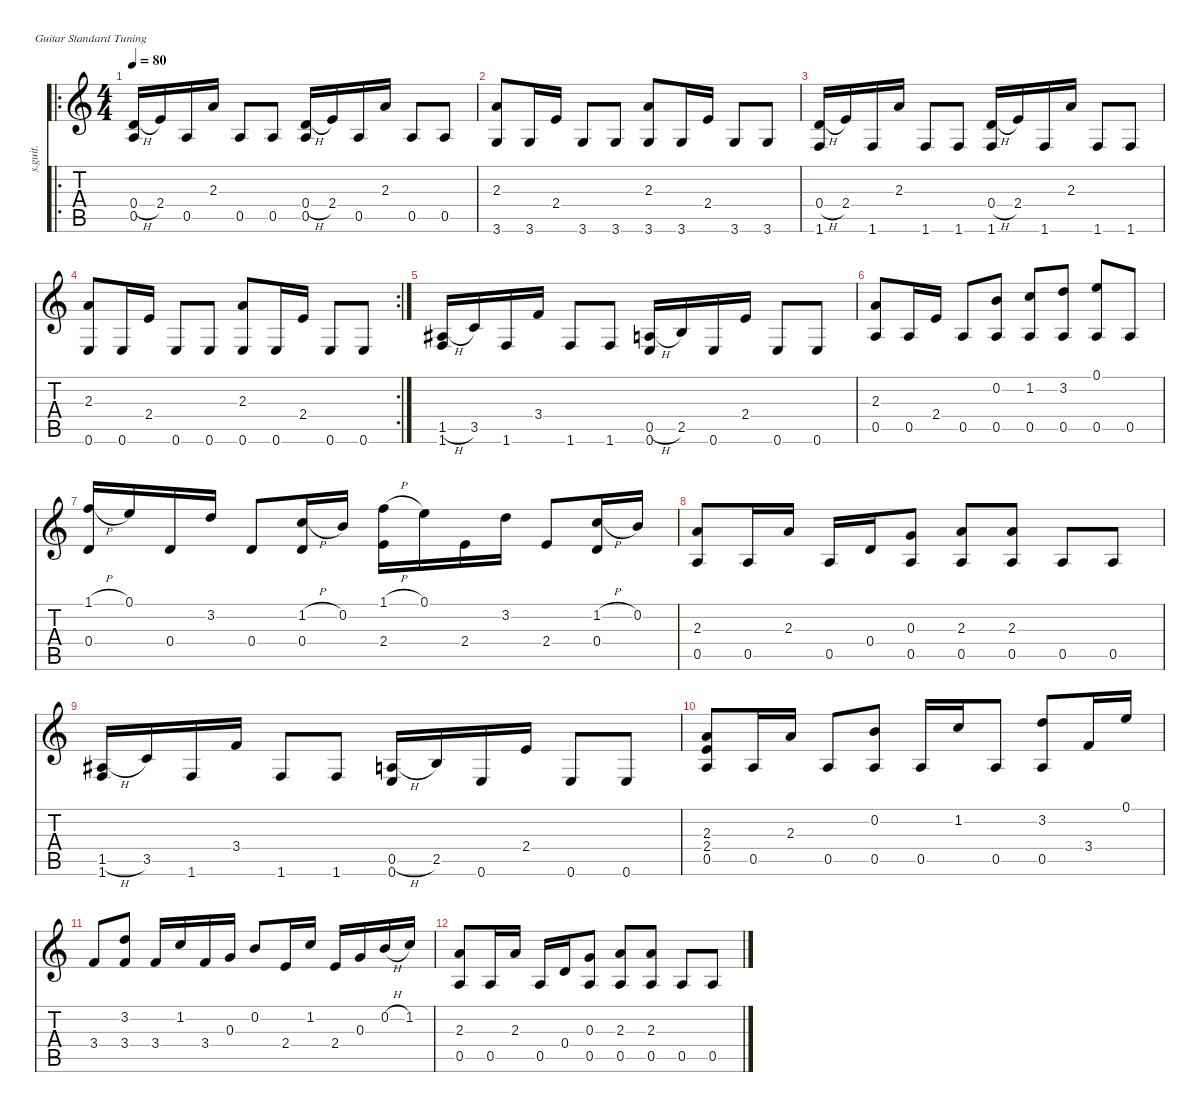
\defaultSystemsLayout 4
\hideDynamics
\bracketExtendMode nobrackets
\otherSystemsTrackNameOrientation horizontal
\track ("Steel Guitar" "s.guit.") {instrument acousticguitarsteel}
\staff {score tabs}
\tuning (E4 B3 G3 D3 A2 E2)
\ro
\ts (4 4)
\tempo 80
\clef g2
\ks c
(0.5 0.4{h}).16{dy mf instrument acousticguitarsteel beam Up} 2.4.16{beam Up} 0.5.16{beam Up} 2.3.16{beam Up} 0.5.8{beam Up} 0.5.8{beam Up} (0.5 0.4{h}).16{beam Up} 2.4.16{beam Up} 0.5.16{beam Up} 2.3.16{beam Up} 0.5.8{beam Up} 0.5.8{beam Up} |
(3.6 2.3).8{beam Up} 3.6.16{beam Up} 2.4.16{beam Up} 3.6.8{beam Up} 3.6.8{beam Up} (3.6 2.3).8{beam Up} 3.6.16{beam Up} 2.4.16{beam Up} 3.6.8{beam Up} 3.6.8{beam Up} |
(0.4{h} 1.6).16{beam Up} 2.4.16{beam Up} 1.6.16{beam Up} 2.3.16{beam Up} 1.6.8{beam Up} 1.6.8{beam Up} (0.4{h} 1.6).16{beam Up} 2.4.16{beam Up} 1.6.16{beam Up} 2.3.16{beam Up} 1.6.8{beam Up} 1.6.8{beam Up} |
\rc 2
(0.6 2.3).8{beam Up} 0.6.16{beam Up} 2.4.16{beam Up} 0.6.8{beam Up} 0.6.8{beam Up} (0.6 2.3).8{beam Up} 0.6.16{beam Up} 2.4.16{beam Up} 0.6.8{beam Up} 0.6.8{beam Up} |
(1.6 1.5{h acc #}).16{beam Up} 3.5.16{beam Up} 1.6.16{beam Up} 3.4.16{beam Up} 1.6.8{beam Up} 1.6.8{beam Up} (0.6 0.5{h}).16{beam Up} 2.5.16{beam Up} 0.6.16{beam Up} 2.4.16{beam Up} 0.6.8{beam Up} 0.6.8{beam Up} |
(0.5 2.3).8{beam Up} 0.5.16{beam Up} 2.4.16{beam Up} 0.5.8{beam Up} (0.5 0.2).8{beam Up} (0.5 1.2).8{beam Up} (0.5 3.2).8{beam Up} (0.5 0.1).8{beam Up} 0.5.8{beam Up} |
(0.4 1.1{h}).16{beam Up} 0.1.16{beam Up} 0.4.16{beam Up} 3.2.16{beam Up} 0.4.8{beam Up} (1.2{h} 0.4).16{beam Up} 0.2.16{beam Up} (1.1{h} 2.4).16{beam Down} 0.1.16{beam Down} 2.4.16{beam Down} 3.2.16{beam Down} 2.4.8{beam Up} (1.2{h} 0.4).16{beam Up} 0.2.16{beam Up} |
(2.3 0.5).8{beam Up} 0.5.16{beam Up} 2.3.16{beam Up} 0.5.16{beam Up} 0.4.16{beam Up} (0.5 0.3).8{beam Up} (0.5 2.3).8{beam Up} (0.5 2.3).8{beam Up} 0.5.8{beam Up} 0.5.8{beam Up} |
(1.6 1.5{h acc #}).16{beam Up} 3.5.16{beam Up} 1.6.16{beam Up} 3.4.16{beam Up} 1.6.8{beam Up} 1.6.8{beam Up} (0.6 0.5{h}).16{beam Up} 2.5.16{beam Up} 0.6.16{beam Up} 2.4.16{beam Up} 0.6.8{beam Up} 0.6.8{beam Up} |
(0.5 2.4 2.3).8{beam Up} 0.5.16{beam Up} 2.3.16{beam Up} 0.5.8{beam Up} (0.5 0.2).8{beam Up} 0.5.16{beam Up} 1.2.16{beam Up} 0.5.8{beam Up} (0.5 3.2).8{beam Up} 3.4.16{beam Up} 0.1.16{beam Up} |
3.4.8{beam Up} (3.4 3.2).8{beam Up} 3.4.16{beam Up} 1.2.16{beam Up} 3.4.16{beam Up} 0.3.16{beam Up} 0.2.8{beam Up} 2.4.16{beam Up} 1.2.16{beam Up} 2.4.16{beam Up} 0.3.16{beam Up} 0.2{h}.16{beam Up} 1.2.16{beam Up} |
(0.5 2.3).8{beam Up} 0.5.16{beam Up} 2.3.16{beam Up} 0.5.16{beam Up} 0.4.16{beam Up} (0.3 0.5).8{beam Up} (0.5 2.3).8{beam Up} (2.3 0.5).8{beam Up} 0.5.8{beam Up} 0.5.8{beam Up}
